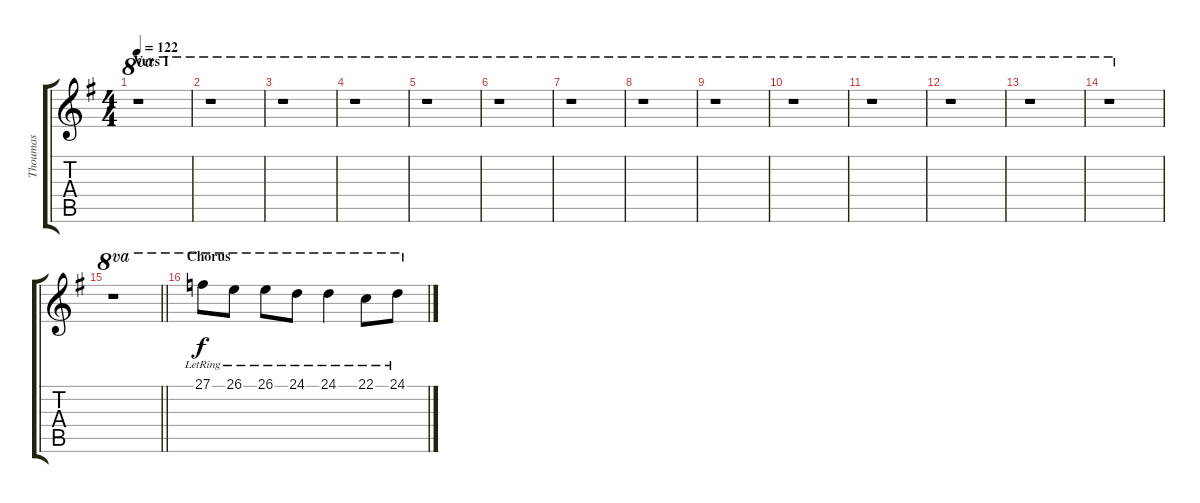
\track ("Thoumas" "Thoumas") {instrument brightacousticpiano}
\staff {score tabs}
\tuning (D4 A3 F3 C3 G2 C2) {hide}
\ts (4 4)
\section ("" "Vers I")
\tempo 122
\clef g2
\ks g
r.1{ot 8va dy fff} |
r.1{ot 8va} |
r.1{ot 8va} |
r.1{ot 8va} |
r.1{ot 8va} |
r.1{ot 8va} |
r.1{ot 8va} |
r.1{ot 8va} |
r.1{ot 8va} |
r.1{ot 8va} |
r.1{ot 8va} |
r.1{ot 8va} |
r.1{ot 8va} |
r.1{ot 8va} |
\barLineRight lightlight
r.1{ot 8va} |
\section ("" "Chorus")
27.1{lr}.8{ot 8va dy f} 26.1{lr}.8{ot 8va} 26.1{lr}.8{ot 8va} 24.1{lr}.8{ot 8va} 24.1{lr}.4{ot 8va} 22.1{lr}.8{ot 8va} 24.1{lr}.8{ot 8va}
